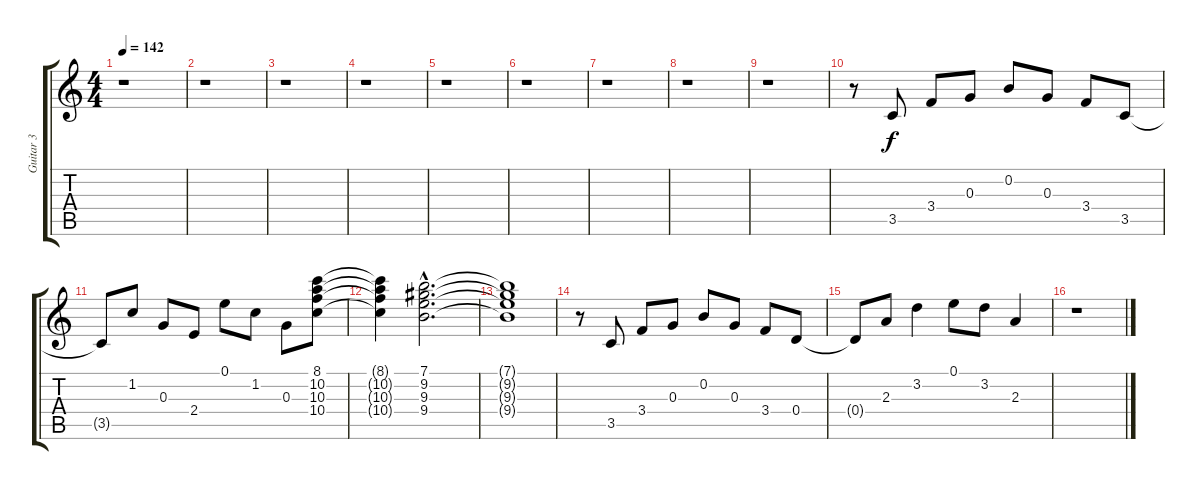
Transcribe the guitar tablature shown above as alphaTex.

\track ("Guitar 3" "Guitar 3") {instrument electricguitarclean}
\staff {score tabs}
\tuning (E4 B3 G3 D3 A2 E2) {hide}
\ts (4 4)
\tempo 142
\clef g2
\ks c
r.1{dy f} |
r.1 |
r.1 |
r.1 |
r.1 |
r.1 |
r.1 |
r.1 |
r.1 |
r.8{instrument electricguitarclean} 3.5.8 3.4.8 0.3.8 0.2.8 0.3.8 3.4.8 3.5.8 |
3.5{t}.8 1.2.8 0.3.8 2.4.8 0.1.8 1.2.8 0.3.8 (8.1 10.2 10.3 10.4).8 |
(8.1{t} 10.2{t} 10.3{t} 10.4{t}).4 (7.1{hac} 9.2{hac} 9.3{hac} 9.4).2{d} |
(7.1{t} 9.2{t} 9.3{t} 9.4{t}).1 |
r.8{instrument electricguitarclean} 3.5.8 3.4.8 0.3.8 0.2.8 0.3.8 3.4.8 0.4.8 |
0.4{t}.8 2.3.8 3.2.4 0.1.8 3.2.8 2.3.4 |
r.1
